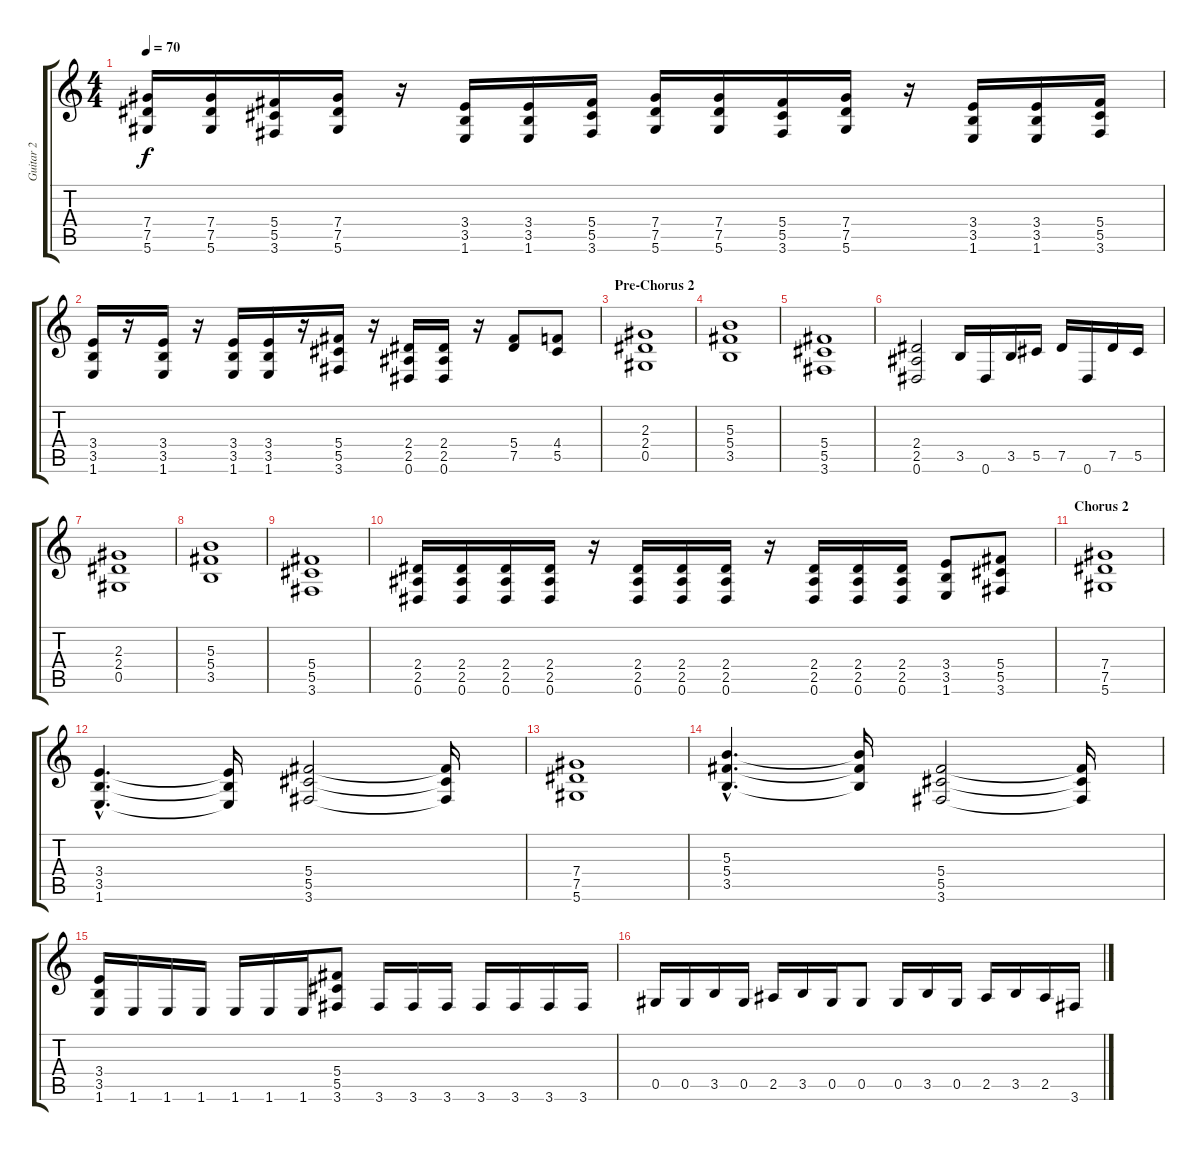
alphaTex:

\track ("Guitar 2" "Guitar 2") {instrument distortionguitar}
\staff {score tabs}
\tuning (Eb4 Bb3 Gb3 Db3 Ab2 Eb2) {hide}
\ts (4 4)
\tempo 70
\clef g2
\ks c
(7.4 7.5 5.6).16{dy f} (7.4 7.5 5.6).16 (5.4 5.5 3.6).16 (7.4 7.5 5.6).16 r.16 (3.4 3.5 1.6).16 (3.4 3.5 1.6).16 (5.4 5.5 3.6).16 (7.4 7.5 5.6).16 (7.4 7.5 5.6).16 (5.4 5.5 3.6).16 (7.4 7.5 5.6).16 r.16 (3.4 3.5 1.6).16 (3.4 3.5 1.6).16 (5.4 5.5 3.6).16 |
(3.4 3.5 1.6).16 r.16 (3.4 3.5 1.6).16 r.16 (3.4 3.5 1.6).16 (3.4 3.5 1.6).16 r.16 (5.4 5.5 3.6).16 r.16 (2.4 2.5 0.6).16 (2.4 2.5 0.6).16 r.16 (5.4 7.5).8 (4.4 5.5).8 |
\section ("" "Pre-Chorus 2")
(2.3 2.4 0.5).1 |
(5.3 5.4 3.5).1 |
(5.4 5.5 3.6).1 |
(2.4 2.5 0.6).2 3.5.16 0.6.16 3.5.16 5.5.16 7.5.16 0.6.16 7.5.16 5.5.16 |
(2.3 2.4 0.5).1 |
(5.3 5.4 3.5).1 |
(5.4 5.5 3.6).1 |
(2.4 2.5 0.6).16 (2.4 2.5 0.6).16 (2.4 2.5 0.6).16 (2.4 2.5 0.6).16 r.16 (2.4 2.5 0.6).16 (2.4 2.5 0.6).16 (2.4 2.5 0.6).16 r.16 (2.4 2.5 0.6).16 (2.4 2.5 0.6).16 (2.4 2.5 0.6).16 (3.4 3.5 1.6).8 (5.4 5.5 3.6).8 |
\section ("" "Chorus 2")
(7.4 7.5 5.6).1 |
(3.4{hac} 3.5{hac} 1.6{hac}).4{d} (3.4{t} 3.5{t} 1.6{t}).16 (5.4 5.5 3.6).2 (5.4{t} 5.5{t} 3.6{t}).16 |
(7.4 7.5 5.6).1 |
(5.3{hac} 5.4{hac} 3.5{hac}).4{d} (5.3{t} 5.4{t} 3.5{t}).16 (5.4 5.5 3.6).2 (5.4{t} 5.5{t} 3.6{t}).16 |
(3.4 3.5 1.6).16 1.6.16 1.6.16 1.6.16 1.6.16 1.6.16 1.6.16 (5.4 5.5 3.6).8 3.6.16 3.6.16 3.6.16 3.6.16 3.6.16 3.6.16 3.6.16 |
0.5.16 0.5.16 3.5.16 0.5.16 2.5.16 3.5.16 0.5.16 0.5.8 0.5.16 3.5.16 0.5.16 2.5.16 3.5.16 2.5.16 3.6.16
